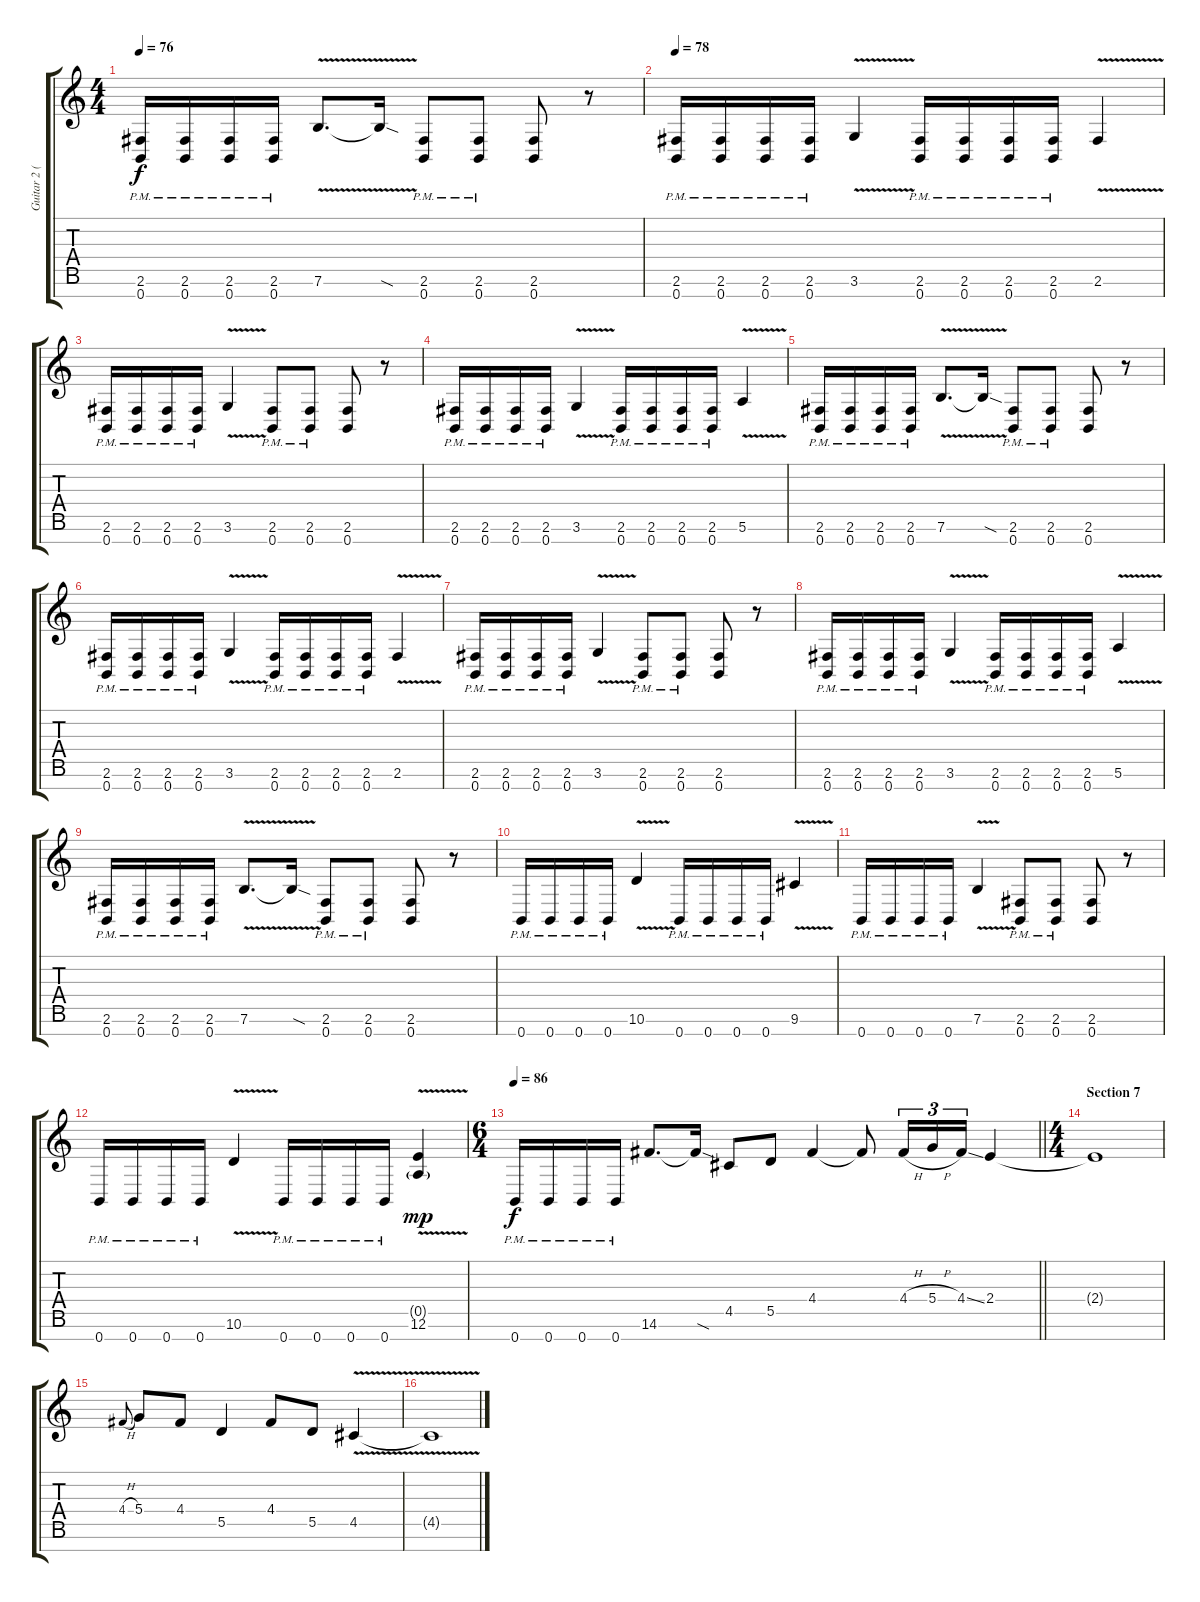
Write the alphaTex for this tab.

\track ("Guitar 2 (Distortion)" "Guitar 2 (") {instrument distortionguitar}
\staff {score tabs}
\tuning (E4 B3 G3 D3 A2 E2 B1) {hide}
\ts (4 4)
\tempo 76
\clef g2
\ks c
(2.6{pm} 0.7{pm}).16{dy f} (2.6{pm} 0.7{pm}).16 (2.6{pm} 0.7{pm}).16 (2.6{pm} 0.7{pm}).16 7.6{v}.8{d} 7.6{sod t}.16 (2.6{pm} 0.7{pm}).8 (2.6{pm} 0.7{pm}).8 (2.6 0.7).8 r.8 |
\tempo 78
(2.6{pm} 0.7{pm}).16 (2.6{pm} 0.7{pm}).16 (2.6{pm} 0.7{pm}).16 (2.6{pm} 0.7{pm}).16 3.6{v}.4 (2.6{pm} 0.7{pm}).16 (2.6{pm} 0.7{pm}).16 (2.6{pm} 0.7{pm}).16 (2.6{pm} 0.7{pm}).16 2.6{v}.4 |
(2.6{pm} 0.7{pm}).16 (2.6{pm} 0.7{pm}).16 (2.6{pm} 0.7{pm}).16 (2.6{pm} 0.7{pm}).16 3.6{v}.4 (2.6{pm} 0.7{pm}).8 (2.6{pm} 0.7{pm}).8 (2.6 0.7).8 r.8 |
(2.6{pm} 0.7{pm}).16 (2.6{pm} 0.7{pm}).16 (2.6{pm} 0.7{pm}).16 (2.6{pm} 0.7{pm}).16 3.6{v}.4 (2.6{pm} 0.7{pm}).16 (2.6{pm} 0.7{pm}).16 (2.6{pm} 0.7{pm}).16 (2.6{pm} 0.7{pm}).16 5.6{v}.4 |
(2.6{pm} 0.7{pm}).16 (2.6{pm} 0.7{pm}).16 (2.6{pm} 0.7{pm}).16 (2.6{pm} 0.7{pm}).16 7.6{v}.8{d} 7.6{sod t}.16 (2.6{pm} 0.7{pm}).8 (2.6{pm} 0.7{pm}).8 (2.6 0.7).8 r.8 |
(2.6{pm} 0.7{pm}).16 (2.6{pm} 0.7{pm}).16 (2.6{pm} 0.7{pm}).16 (2.6{pm} 0.7{pm}).16 3.6{v}.4 (2.6{pm} 0.7{pm}).16 (2.6{pm} 0.7{pm}).16 (2.6{pm} 0.7{pm}).16 (2.6{pm} 0.7{pm}).16 2.6{v}.4 |
(2.6{pm} 0.7{pm}).16 (2.6{pm} 0.7{pm}).16 (2.6{pm} 0.7{pm}).16 (2.6{pm} 0.7{pm}).16 3.6{v}.4 (2.6{pm} 0.7{pm}).8 (2.6{pm} 0.7{pm}).8 (2.6 0.7).8 r.8 |
(2.6{pm} 0.7{pm}).16 (2.6{pm} 0.7{pm}).16 (2.6{pm} 0.7{pm}).16 (2.6{pm} 0.7{pm}).16 3.6{v}.4 (2.6{pm} 0.7{pm}).16 (2.6{pm} 0.7{pm}).16 (2.6{pm} 0.7{pm}).16 (2.6{pm} 0.7{pm}).16 5.6{v}.4 |
(2.6{pm} 0.7{pm}).16 (2.6{pm} 0.7{pm}).16 (2.6{pm} 0.7{pm}).16 (2.6{pm} 0.7{pm}).16 7.6{v}.8{d} 7.6{sod t}.16 (2.6{pm} 0.7{pm}).8 (2.6{pm} 0.7{pm}).8 (2.6 0.7).8 r.8 |
0.7{pm}.16 0.7{pm}.16 0.7{pm}.16 0.7{pm}.16 10.6{v}.4 0.7{pm}.16 0.7{pm}.16 0.7{pm}.16 0.7{pm}.16 9.6{v}.4 |
0.7{pm}.16 0.7{pm}.16 0.7{pm}.16 0.7{pm}.16 7.6{v}.4 (2.6{pm} 0.7{pm}).8 (2.6{pm} 0.7{pm}).8 (2.6 0.7).8 r.8 |
0.7{pm}.16 0.7{pm}.16 0.7{pm}.16 0.7{pm}.16 10.6{v}.4 0.7{pm}.16 0.7{pm}.16 0.7{pm}.16 0.7{pm}.16 (0.5{g} 12.6{v}).4{dy mp} |
\ts (6 4)
\tempo 86
\barLineRight lightlight
0.7{pm}.16{dy f} 0.7{pm}.16 0.7{pm}.16 0.7{pm}.16 14.6.8{d} 14.6{sod t}.16 4.5.8 5.5.8 4.4.4 4.4{t}.8 4.4{h}.16{tu (3 2)} 5.4{h}.16{tu (3 2)} 4.4{ss}.16{tu (3 2)} 2.4.4 |
\ts (4 4)
\section ("" "Section 7")
2.4{t}.1 |
4.4{h}.8{gr onbeat} 5.4.8 4.4.8 5.5.4 4.4.8 5.5.8 4.5{v}.4 |
4.5{t}.1
